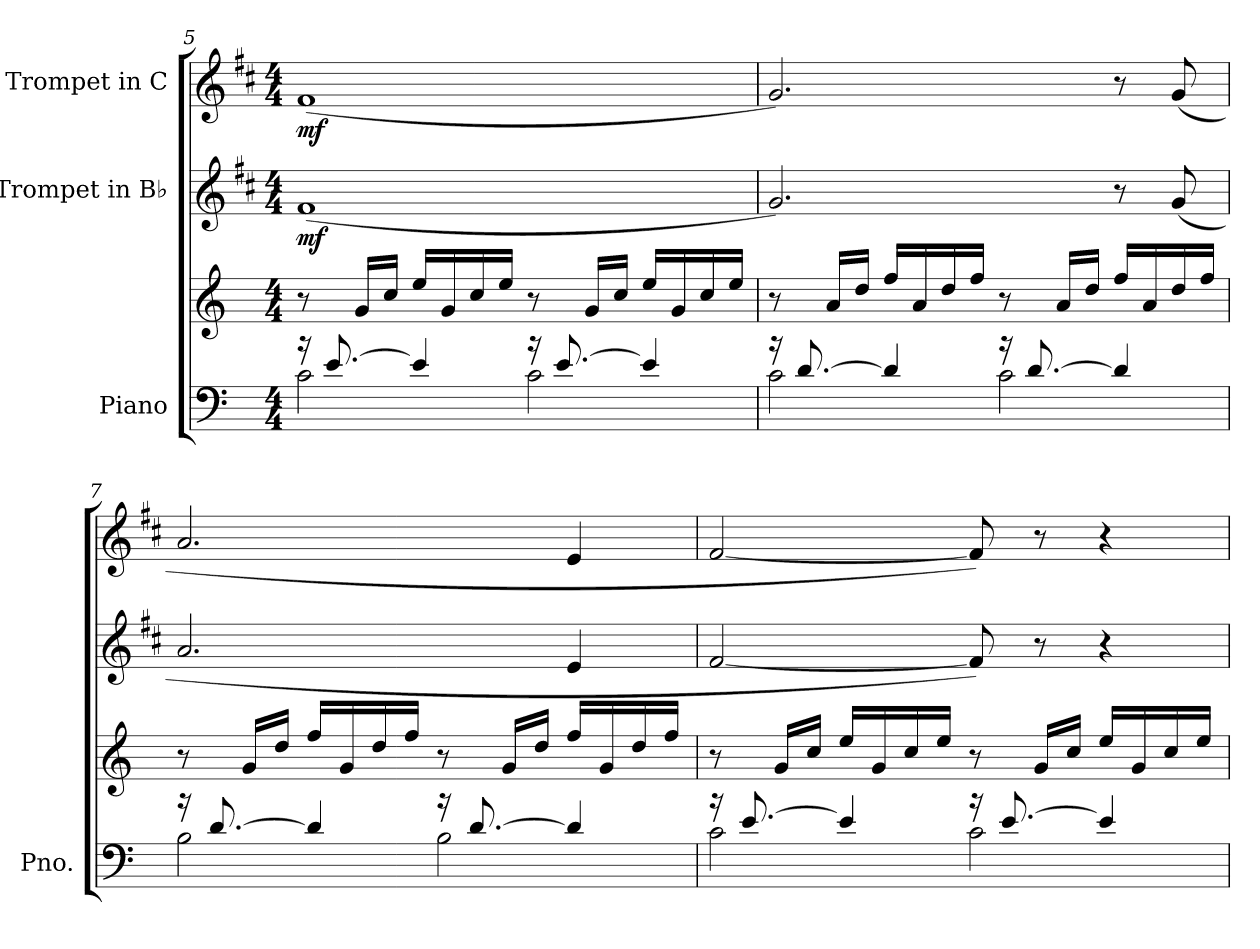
**kern	**kern	**kern	**dynam	**kern	**dynam
*part3	*part3	*part2	*part2	*part1	*part1
*staff4	*staff3	*staff2	*staff2	*staff1	*staff1
*I"Piano	*	*I"Trompet in B♭	*	*I"Trompet in C	*
*I'Pno.	*	*	*	*	*
*clefF4	*clefG2	*clefG2	*	*clefG2	*
*	*	*ITrd1c2	*	*ITrd1c2	*
*k[]	*k[]	*k[]	*	*k[]	*
*M4/4	*M4/4	*M4/4	*	*M4/4	*
=5	=5	=5	=5	=5	=5
*^	*	*	*	*	*
!	!	!	!	!LO:DY:b	!	!LO:DY:b
16r	2c\	8r	(<1e	mf	(<1e	mf
[8.e/	.	.	.	.	.	.
.	.	16g/LL	.	.	.	.
.	.	16cc/JJ	.	.	.	.
4e/]	.	16ee/LL	.	.	.	.
.	.	16g/	.	.	.	.
.	.	16cc/	.	.	.	.
.	.	16ee/JJ	.	.	.	.
16r	2c\	8r	.	.	.	.
[8.e/	.	.	.	.	.	.
.	.	16g/LL	.	.	.	.
.	.	16cc/JJ	.	.	.	.
4e/]	.	16ee/LL	.	.	.	.
.	.	16g/	.	.	.	.
.	.	16cc/	.	.	.	.
.	.	16ee/JJ	.	.	.	.
=6	=6	=6	=6	=6	=6	=6
16r	2c\	8r	2.f/)	.	2.f/)	.
[8.d/	.	.	.	.	.	.
.	.	16a/LL	.	.	.	.
.	.	16dd/JJ	.	.	.	.
4d/]	.	16ff/LL	.	.	.	.
.	.	16a/	.	.	.	.
.	.	16dd/	.	.	.	.
.	.	16ff/JJ	.	.	.	.
16r	2c\	8r	.	.	.	.
[8.d/	.	.	.	.	.	.
.	.	16a/LL	.	.	.	.
.	.	16dd/JJ	.	.	.	.
4d/]	.	16ff/LL	8r	.	8r	.
.	.	16a/	.	.	.	.
.	.	16dd/	(>8f/	.	(>8f/	.
.	.	16ff/JJ	.	.	.	.
!!LO:LB:g=z
=7	=7	=7	=7	=7	=7	=7
16r	2B\	8r	2.g/	.	2.g/	.
[8.d/	.	.	.	.	.	.
.	.	16g/LL	.	.	.	.
.	.	16dd/JJ	.	.	.	.
4d/]	.	16ff/LL	.	.	.	.
.	.	16g/	.	.	.	.
.	.	16dd/	.	.	.	.
.	.	16ff/JJ	.	.	.	.
16r	2B\	8r	.	.	.	.
[8.d/	.	.	.	.	.	.
.	.	16g/LL	.	.	.	.
.	.	16dd/JJ	.	.	.	.
4d/]	.	16ff/LL	4d/	.	4d/	.
.	.	16g/	.	.	.	.
.	.	16dd/	.	.	.	.
.	.	16ff/JJ	.	.	.	.
=8	=8	=8	=8	=8	=8	=8
16r	2c\	8r	[2e/	.	[2e/	.
[8.e/	.	.	.	.	.	.
.	.	16g/LL	.	.	.	.
.	.	16cc/JJ	.	.	.	.
4e/]	.	16ee/LL	.	.	.	.
.	.	16g/	.	.	.	.
.	.	16cc/	.	.	.	.
.	.	16ee/JJ	.	.	.	.
16r	2c\	8r	8e/])	.	8e/])	.
[8.e/	.	.	.	.	.	.
.	.	16g/LL	8r	.	8r	.
.	.	16cc/JJ	.	.	.	.
4e/]	.	16ee/LL	4r	.	4r	.
.	.	16g/	.	.	.	.
.	.	16cc/	.	.	.	.
.	.	16ee/JJ	.	.	.	.
*v	*v	*	*	*	*	*
=	=	=	=	=	=
*-	*-	*-	*-	*-	*-
